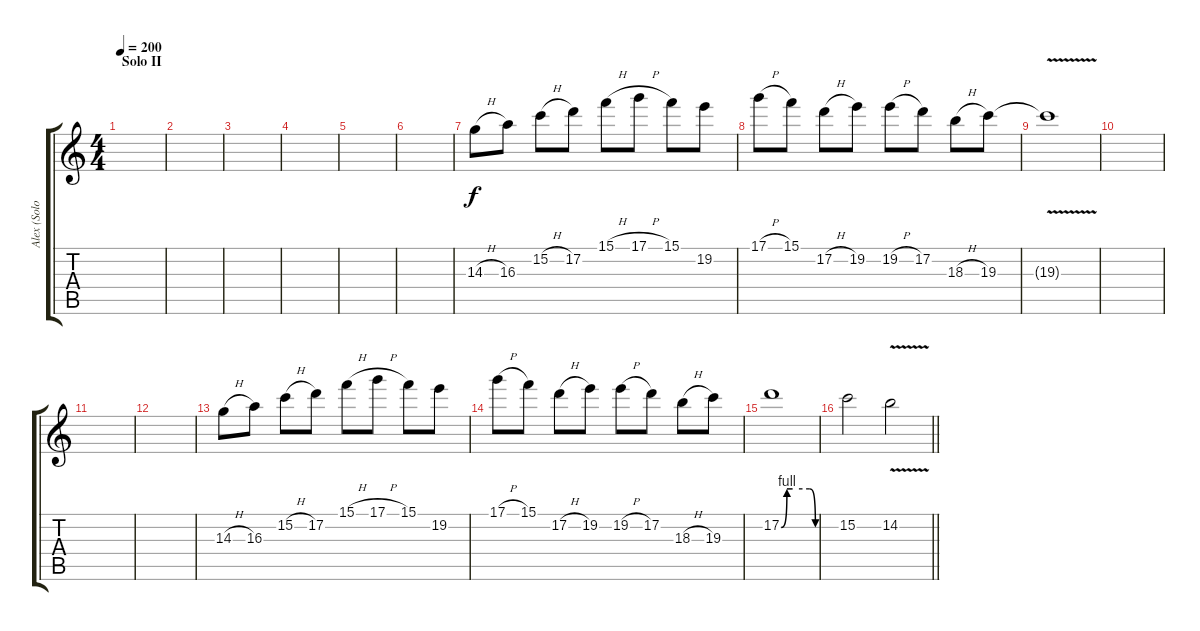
\track ("Alex (Solo)" "Alex (Solo") {instrument overdrivenguitar}
\staff {score tabs}
\tuning (D4 A3 F3 C3 G2 C2) {hide}
\ts (4 4)
\section ("" "Solo II")
\tempo 200
\clef g2
\ks c
|
|
|
|
|
|
14.3{h}.8 16.3.8 15.2{h}.8 17.2.8 15.1{h}.8 17.1{h}.8 15.1.8 19.2.8 |
17.1{h}.8 15.1.8 17.2{h}.8 19.2.8 19.2{h}.8 17.2.8 18.3{h}.8 19.3.8 |
19.3{v t}.1 |
|
|
|
14.3{h}.8 16.3.8 15.2{h}.8 17.2.8 15.1{h}.8 17.1{h}.8 15.1.8 19.2.8 |
17.1{h}.8 15.1.8 17.2{h}.8 19.2.8 19.2{h}.8 17.2.8 18.3{h}.8 19.3.8 |
17.2{be (custom 0 0 10 4 20 4 50 4 60 0)}.1 |
\barLineRight lightlight
15.2.2 14.2{v}.2
